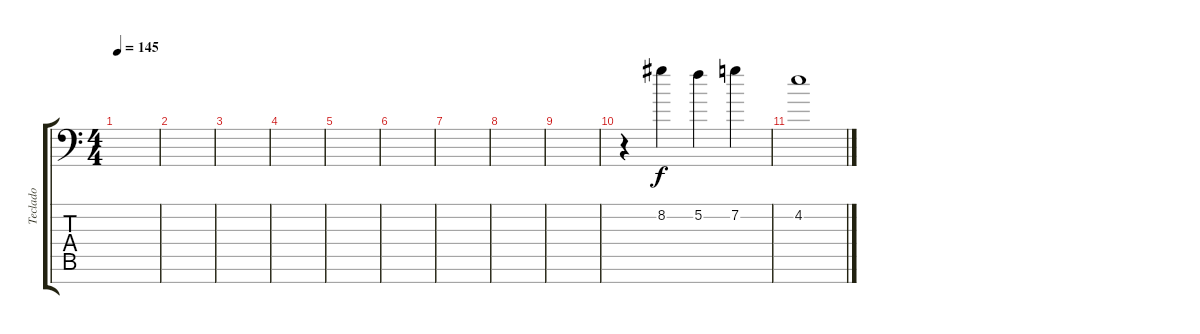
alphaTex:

\track ("Teclado" "Teclado") {instrument stringensemble1}
\staff {score tabs}
\tuning (C6 C5 C4 C3 C2 C1 C0) {hide}
\ts (4 4)
\tempo 145
\clef f4
\ks c
|
|
|
|
|
|
|
|
|
r.4 8.2.4 5.2.4 7.2.4 |
4.2.1{volume 4}
